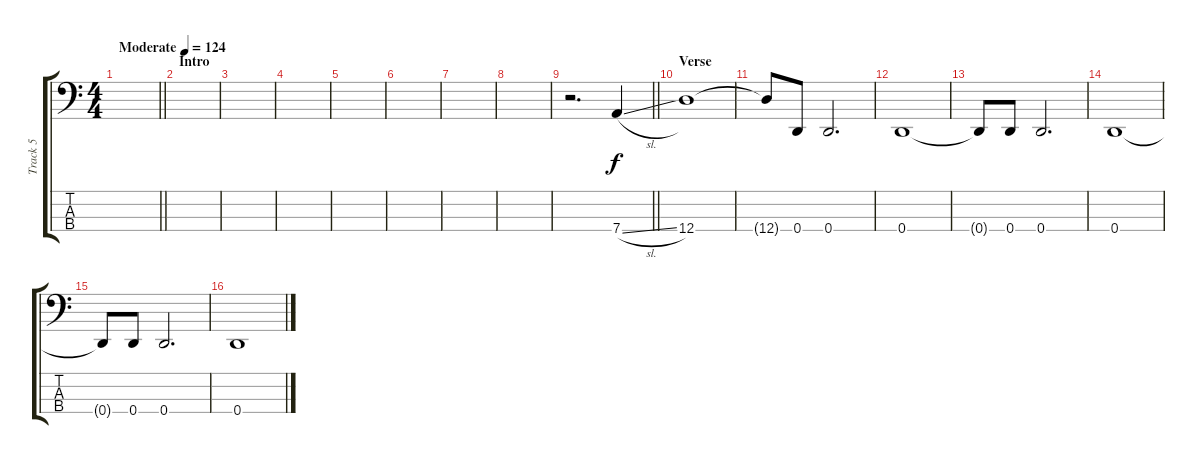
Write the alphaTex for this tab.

\track ("Track 5" "Track 5") {instrument electricbasspick}
\staff {score tabs}
\tuning (G2 D2 A1 D1) {hide}
\ts (4 4)
\tempo (124 "Moderate")
\clef f4
\barLineRight lightlight
\ks c
|
\section ("" "Intro")
|
|
|
|
|
|
|
\barLineRight lightlight
r.2{d} 7.4{sl}.4 |
\section ("" "Verse")
12.4.1 |
12.4{t}.8 0.4.8 0.4.2{d} |
0.4.1 |
0.4{t}.8 0.4.8 0.4.2{d} |
0.4.1 |
0.4{t}.8 0.4.8 0.4.2{d} |
0.4.1
